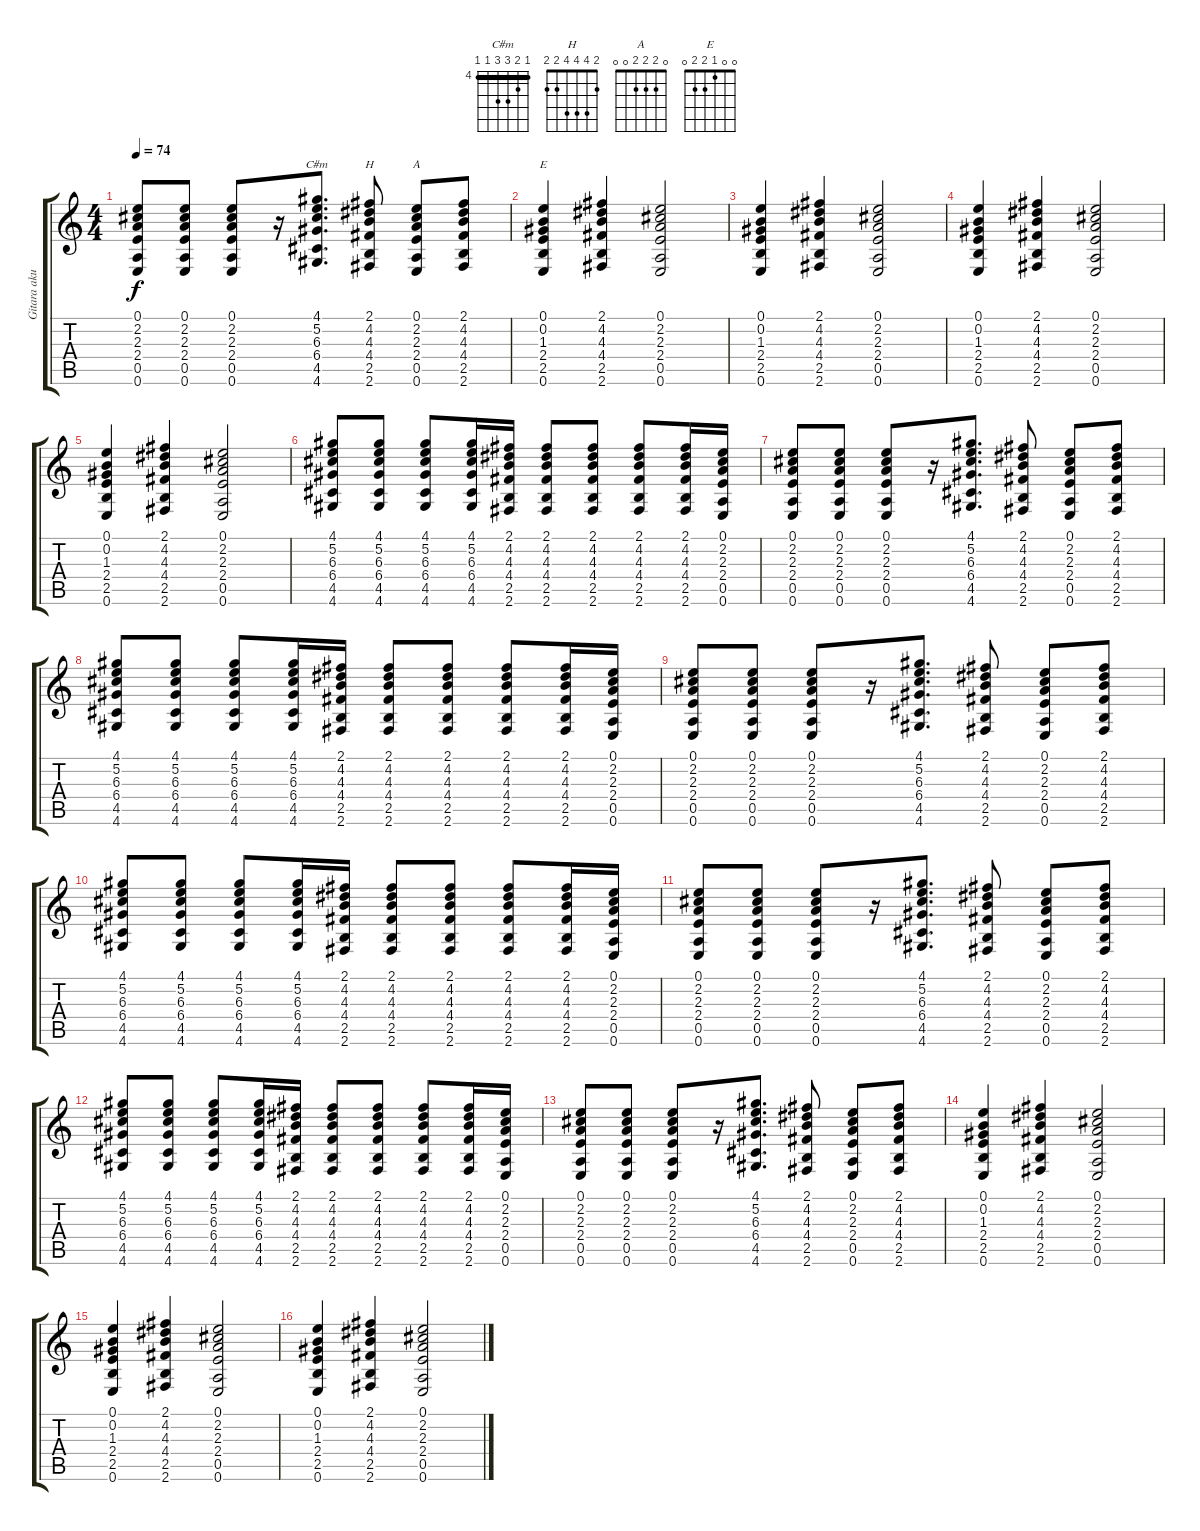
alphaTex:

\track ("Gitara akustyczna" "Gitara aku") {instrument acousticguitarsteel}
\staff {score tabs}
\tuning (E4 B3 G3 D3 A2 E2) {hide}
\chord ("C#m" 4 5 6 6 4 4) {firstfret 4 barre 4}
\chord ("H" 2 4 4 4 2 2)
\chord ("A" 0 2 2 2 0 0)
\chord ("E" 0 0 1 2 2 0)
\ts (4 4)
\tempo 74
\clef g2
\ks c
(0.1 2.2 2.3 2.4 0.5 0.6).8{dy f} (0.1 2.2 2.3 2.4 0.5 0.6).8 (0.1 2.2 2.3 2.4 0.5 0.6).8 r.16 (4.1 5.2 6.3 6.4 4.5 4.6).8{d ch "C#m"} (2.1 4.2 4.3 4.4 2.5 2.6).8{ch "H"} (0.1 2.2 2.3 2.4 0.5 0.6).8{ch "A"} (2.1 4.2 4.3 4.4 2.5 2.6).8 |
(0.1 0.2 1.3 2.4 2.5 0.6).4{ch "E"} (2.1 4.2 4.3 4.4 2.5 2.6).4 (0.1 2.2 2.3 2.4 0.5 0.6).2 |
(0.1 0.2 1.3 2.4 2.5 0.6).4 (2.1 4.2 4.3 4.4 2.5 2.6).4 (0.1 2.2 2.3 2.4 0.5 0.6).2 |
(0.1 0.2 1.3 2.4 2.5 0.6).4 (2.1 4.2 4.3 4.4 2.5 2.6).4 (0.1 2.2 2.3 2.4 0.5 0.6).2 |
(0.1 0.2 1.3 2.4 2.5 0.6).4 (2.1 4.2 4.3 4.4 2.5 2.6).4 (0.1 2.2 2.3 2.4 0.5 0.6).2 |
(4.1 5.2 6.3 6.4 4.5 4.6).8 (4.1 5.2 6.3 6.4 4.5 4.6).8 (4.1 5.2 6.3 6.4 4.5 4.6).8 (4.1 5.2 6.3 6.4 4.5 4.6).16 (2.1 4.2 4.3 4.4 2.5 2.6).16 (2.1 4.2 4.3 4.4 2.5 2.6).8 (2.1 4.2 4.3 4.4 2.5 2.6).8 (2.1 4.2 4.3 4.4 2.5 2.6).8 (2.1 4.2 4.3 4.4 2.5 2.6).16 (0.1 2.2 2.3 2.4 0.5 0.6).16 |
(0.1 2.2 2.3 2.4 0.5 0.6).8 (0.1 2.2 2.3 2.4 0.5 0.6).8 (0.1 2.2 2.3 2.4 0.5 0.6).8 r.16 (4.1 5.2 6.3 6.4 4.5 4.6).8{d} (2.1 4.2 4.3 4.4 2.5 2.6).8 (0.1 2.2 2.3 2.4 0.5 0.6).8 (2.1 4.2 4.3 4.4 2.5 2.6).8 |
(4.1 5.2 6.3 6.4 4.5 4.6).8 (4.1 5.2 6.3 6.4 4.5 4.6).8 (4.1 5.2 6.3 6.4 4.5 4.6).8 (4.1 5.2 6.3 6.4 4.5 4.6).16 (2.1 4.2 4.3 4.4 2.5 2.6).16 (2.1 4.2 4.3 4.4 2.5 2.6).8 (2.1 4.2 4.3 4.4 2.5 2.6).8 (2.1 4.2 4.3 4.4 2.5 2.6).8 (2.1 4.2 4.3 4.4 2.5 2.6).16 (0.1 2.2 2.3 2.4 0.5 0.6).16 |
(0.1 2.2 2.3 2.4 0.5 0.6).8 (0.1 2.2 2.3 2.4 0.5 0.6).8 (0.1 2.2 2.3 2.4 0.5 0.6).8 r.16 (4.1 5.2 6.3 6.4 4.5 4.6).8{d} (2.1 4.2 4.3 4.4 2.5 2.6).8 (0.1 2.2 2.3 2.4 0.5 0.6).8 (2.1 4.2 4.3 4.4 2.5 2.6).8 |
(4.1 5.2 6.3 6.4 4.5 4.6).8 (4.1 5.2 6.3 6.4 4.5 4.6).8 (4.1 5.2 6.3 6.4 4.5 4.6).8 (4.1 5.2 6.3 6.4 4.5 4.6).16 (2.1 4.2 4.3 4.4 2.5 2.6).16 (2.1 4.2 4.3 4.4 2.5 2.6).8 (2.1 4.2 4.3 4.4 2.5 2.6).8 (2.1 4.2 4.3 4.4 2.5 2.6).8 (2.1 4.2 4.3 4.4 2.5 2.6).16 (0.1 2.2 2.3 2.4 0.5 0.6).16 |
(0.1 2.2 2.3 2.4 0.5 0.6).8 (0.1 2.2 2.3 2.4 0.5 0.6).8 (0.1 2.2 2.3 2.4 0.5 0.6).8 r.16 (4.1 5.2 6.3 6.4 4.5 4.6).8{d} (2.1 4.2 4.3 4.4 2.5 2.6).8 (0.1 2.2 2.3 2.4 0.5 0.6).8 (2.1 4.2 4.3 4.4 2.5 2.6).8 |
(4.1 5.2 6.3 6.4 4.5 4.6).8 (4.1 5.2 6.3 6.4 4.5 4.6).8 (4.1 5.2 6.3 6.4 4.5 4.6).8 (4.1 5.2 6.3 6.4 4.5 4.6).16 (2.1 4.2 4.3 4.4 2.5 2.6).16 (2.1 4.2 4.3 4.4 2.5 2.6).8 (2.1 4.2 4.3 4.4 2.5 2.6).8 (2.1 4.2 4.3 4.4 2.5 2.6).8 (2.1 4.2 4.3 4.4 2.5 2.6).16 (0.1 2.2 2.3 2.4 0.5 0.6).16 |
(0.1 2.2 2.3 2.4 0.5 0.6).8 (0.1 2.2 2.3 2.4 0.5 0.6).8 (0.1 2.2 2.3 2.4 0.5 0.6).8 r.16 (4.1 5.2 6.3 6.4 4.5 4.6).8{d} (2.1 4.2 4.3 4.4 2.5 2.6).8 (0.1 2.2 2.3 2.4 0.5 0.6).8 (2.1 4.2 4.3 4.4 2.5 2.6).8 |
(0.1 0.2 1.3 2.4 2.5 0.6).4 (2.1 4.2 4.3 4.4 2.5 2.6).4 (0.1 2.2 2.3 2.4 0.5 0.6).2 |
(0.1 0.2 1.3 2.4 2.5 0.6).4 (2.1 4.2 4.3 4.4 2.5 2.6).4 (0.1 2.2 2.3 2.4 0.5 0.6).2 |
(0.1 0.2 1.3 2.4 2.5 0.6).4 (2.1 4.2 4.3 4.4 2.5 2.6).4 (0.1 2.2 2.3 2.4 0.5 0.6).2
